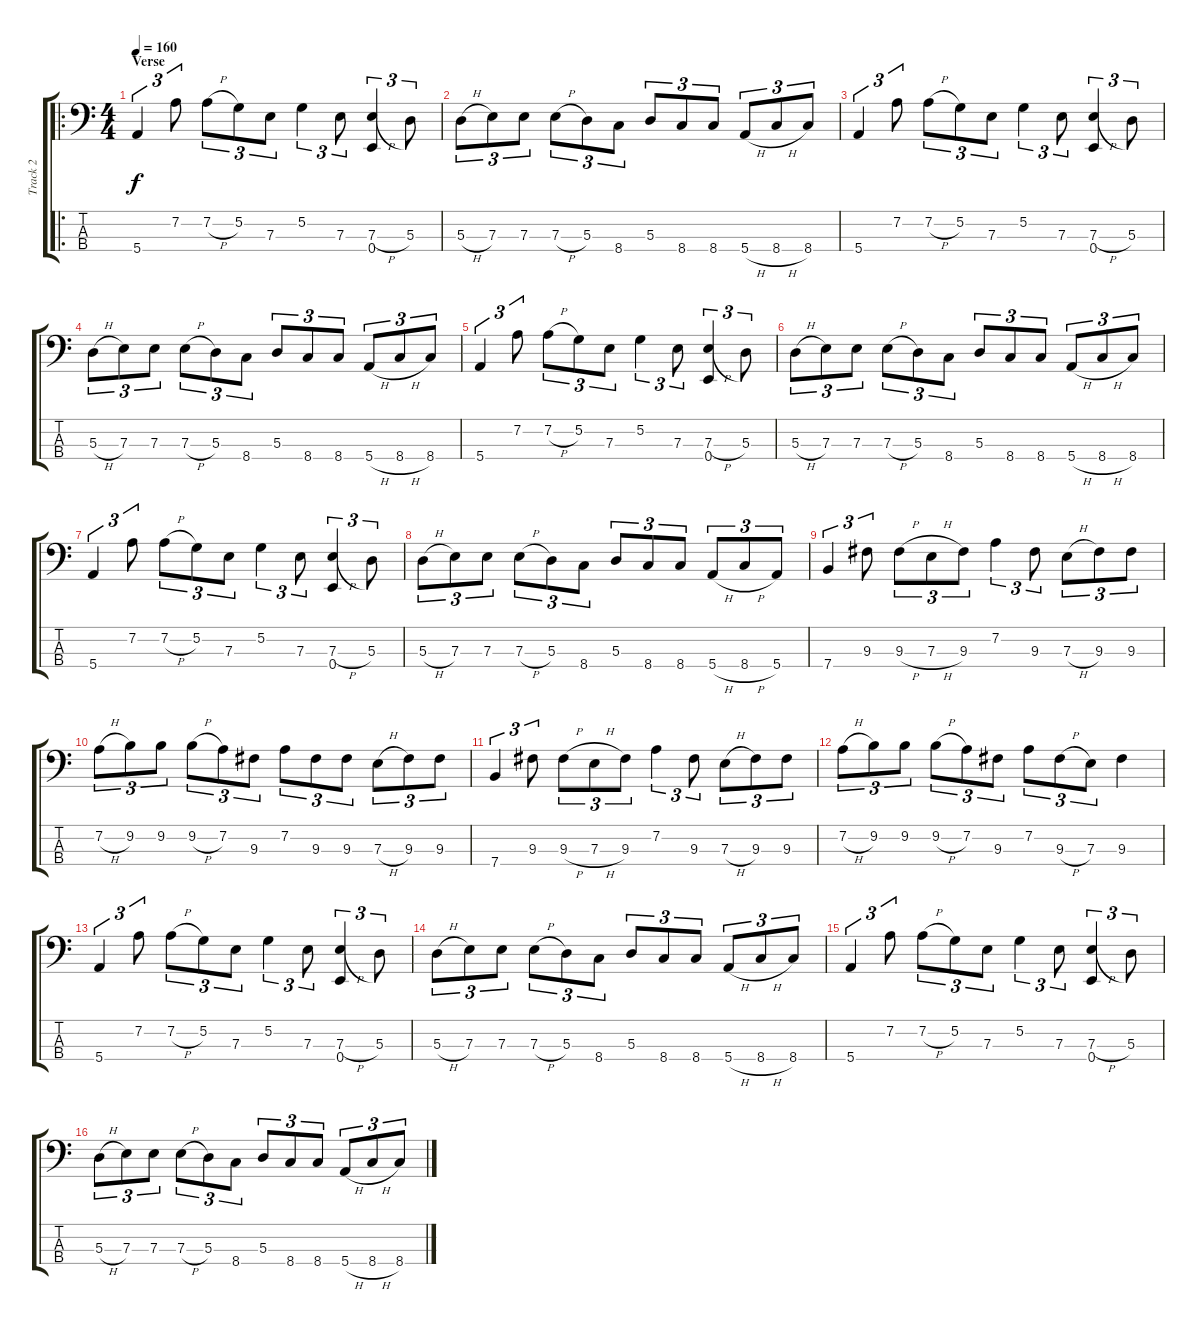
\track ("Track 2" "Track 2") {instrument electricbassfinger}
\staff {score tabs}
\tuning (G2 D2 A1 E1) {hide}
\ro
\ts (4 4)
\section ("" "Verse")
\tempo 160
\clef f4
\ks c
5.4.4{tu (3 2) dy f instrument electricbassfinger} 7.2.8{tu (3 2)} 7.2{h}.8{tu (3 2)} 5.2.8{tu (3 2)} 7.3.8{tu (3 2)} 5.2.4{tu (3 2)} 7.3.8{tu (3 2)} (7.3{h} 0.4).4{tu (3 2)} 5.3.8{tu (3 2)} |
5.3{h}.8{tu (3 2)} 7.3.8{tu (3 2)} 7.3.8{tu (3 2)} 7.3{h}.8{tu (3 2)} 5.3.8{tu (3 2)} 8.4.8{tu (3 2)} 5.3.8{tu (3 2)} 8.4.8{tu (3 2)} 8.4.8{tu (3 2)} 5.4{h}.8{tu (3 2)} 8.4{h}.8{tu (3 2)} 8.4.8{tu (3 2)} |
5.4.4{tu (3 2)} 7.2.8{tu (3 2)} 7.2{h}.8{tu (3 2)} 5.2.8{tu (3 2)} 7.3.8{tu (3 2)} 5.2.4{tu (3 2)} 7.3.8{tu (3 2)} (7.3{h} 0.4).4{tu (3 2)} 5.3.8{tu (3 2)} |
5.3{h}.8{tu (3 2)} 7.3.8{tu (3 2)} 7.3.8{tu (3 2)} 7.3{h}.8{tu (3 2)} 5.3.8{tu (3 2)} 8.4.8{tu (3 2)} 5.3.8{tu (3 2)} 8.4.8{tu (3 2)} 8.4.8{tu (3 2)} 5.4{h}.8{tu (3 2)} 8.4{h}.8{tu (3 2)} 8.4.8{tu (3 2)} |
5.4.4{tu (3 2)} 7.2.8{tu (3 2)} 7.2{h}.8{tu (3 2)} 5.2.8{tu (3 2)} 7.3.8{tu (3 2)} 5.2.4{tu (3 2)} 7.3.8{tu (3 2)} (7.3{h} 0.4).4{tu (3 2)} 5.3.8{tu (3 2)} |
5.3{h}.8{tu (3 2)} 7.3.8{tu (3 2)} 7.3.8{tu (3 2)} 7.3{h}.8{tu (3 2)} 5.3.8{tu (3 2)} 8.4.8{tu (3 2)} 5.3.8{tu (3 2)} 8.4.8{tu (3 2)} 8.4.8{tu (3 2)} 5.4{h}.8{tu (3 2)} 8.4{h}.8{tu (3 2)} 8.4.8{tu (3 2)} |
5.4.4{tu (3 2)} 7.2.8{tu (3 2)} 7.2{h}.8{tu (3 2)} 5.2.8{tu (3 2)} 7.3.8{tu (3 2)} 5.2.4{tu (3 2)} 7.3.8{tu (3 2)} (7.3{h} 0.4).4{tu (3 2)} 5.3.8{tu (3 2)} |
5.3{h}.8{tu (3 2)} 7.3.8{tu (3 2)} 7.3.8{tu (3 2)} 7.3{h}.8{tu (3 2)} 5.3.8{tu (3 2)} 8.4.8{tu (3 2)} 5.3.8{tu (3 2)} 8.4.8{tu (3 2)} 8.4.8{tu (3 2)} 5.4{h}.8{tu (3 2)} 8.4{h}.8{tu (3 2)} 5.4.8{tu (3 2)} |
7.4.4{tu (3 2)} 9.3.8{tu (3 2)} 9.3{h}.8{tu (3 2)} 7.3{h}.8{tu (3 2)} 9.3.8{tu (3 2)} 7.2.4{tu (3 2)} 9.3.8{tu (3 2)} 7.3{h}.8{tu (3 2)} 9.3.8{tu (3 2)} 9.3.8{tu (3 2)} |
7.2{h}.8{tu (3 2)} 9.2.8{tu (3 2)} 9.2.8{tu (3 2)} 9.2{h}.8{tu (3 2)} 7.2.8{tu (3 2)} 9.3.8{tu (3 2)} 7.2.8{tu (3 2)} 9.3.8{tu (3 2)} 9.3.8{tu (3 2)} 7.3{h}.8{tu (3 2)} 9.3.8{tu (3 2)} 9.3.8{tu (3 2)} |
7.4.4{tu (3 2)} 9.3.8{tu (3 2)} 9.3{h}.8{tu (3 2)} 7.3{h}.8{tu (3 2)} 9.3.8{tu (3 2)} 7.2.4{tu (3 2)} 9.3.8{tu (3 2)} 7.3{h}.8{tu (3 2)} 9.3.8{tu (3 2)} 9.3.8{tu (3 2)} |
7.2{h}.8{tu (3 2)} 9.2.8{tu (3 2)} 9.2.8{tu (3 2)} 9.2{h}.8{tu (3 2)} 7.2.8{tu (3 2)} 9.3.8{tu (3 2)} 7.2.8{tu (3 2)} 9.3{h}.8{tu (3 2)} 7.3.8{tu (3 2)} 9.3.4 |
5.4.4{tu (3 2)} 7.2.8{tu (3 2)} 7.2{h}.8{tu (3 2)} 5.2.8{tu (3 2)} 7.3.8{tu (3 2)} 5.2.4{tu (3 2)} 7.3.8{tu (3 2)} (7.3{h} 0.4).4{tu (3 2)} 5.3.8{tu (3 2)} |
5.3{h}.8{tu (3 2)} 7.3.8{tu (3 2)} 7.3.8{tu (3 2)} 7.3{h}.8{tu (3 2)} 5.3.8{tu (3 2)} 8.4.8{tu (3 2)} 5.3.8{tu (3 2)} 8.4.8{tu (3 2)} 8.4.8{tu (3 2)} 5.4{h}.8{tu (3 2)} 8.4{h}.8{tu (3 2)} 8.4.8{tu (3 2)} |
5.4.4{tu (3 2)} 7.2.8{tu (3 2)} 7.2{h}.8{tu (3 2)} 5.2.8{tu (3 2)} 7.3.8{tu (3 2)} 5.2.4{tu (3 2)} 7.3.8{tu (3 2)} (7.3{h} 0.4).4{tu (3 2)} 5.3.8{tu (3 2)} |
5.3{h}.8{tu (3 2)} 7.3.8{tu (3 2)} 7.3.8{tu (3 2)} 7.3{h}.8{tu (3 2)} 5.3.8{tu (3 2)} 8.4.8{tu (3 2)} 5.3.8{tu (3 2)} 8.4.8{tu (3 2)} 8.4.8{tu (3 2)} 5.4{h}.8{tu (3 2)} 8.4{h}.8{tu (3 2)} 8.4.8{tu (3 2)}
